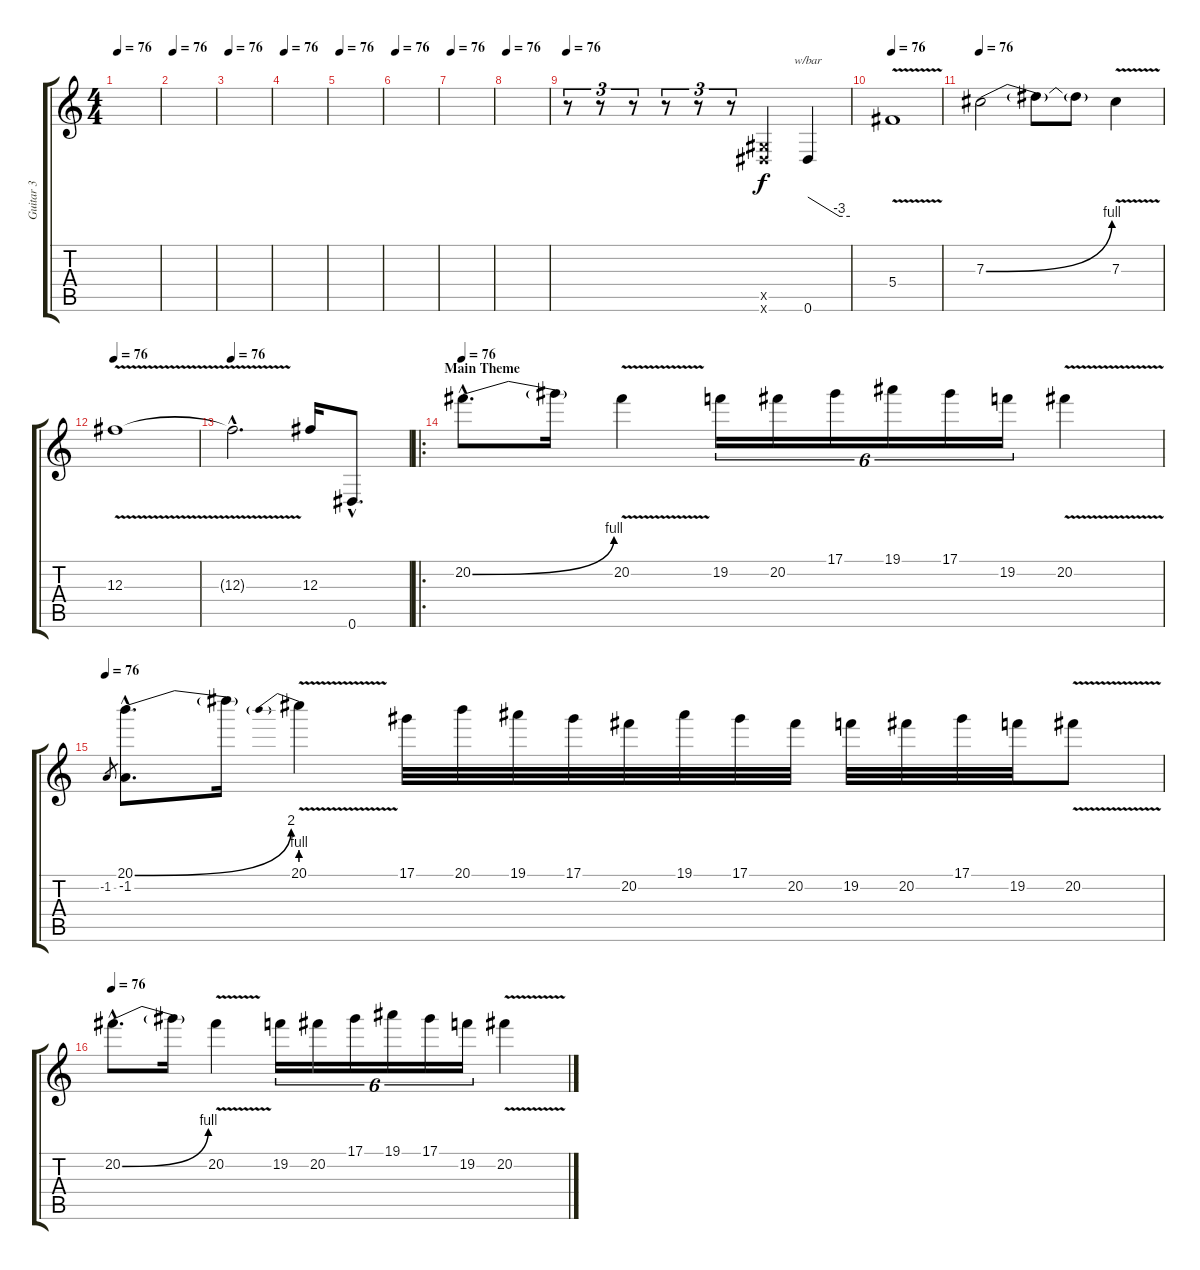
\track ("Guitar 3" "Guitar 3") {instrument distortionguitar}
\staff {score tabs}
\tuning (Eb4 Bb3 Gb3 Db3 Ab2 Eb2) {hide}
\ts (4 4)
\tempo 76
\clef g2
\ks c
|
\tempo 76
|
\tempo 76
|
\tempo 76
|
\tempo 76
|
\tempo 76
|
\tempo 76
|
\tempo 76
|
\tempo 76
r.8{tu (3 2)} r.8{tu (3 2)} r.8{tu (3 2)} r.8{tu (3 2)} r.8{tu (3 2)} r.8{tu (3 2)} (0.5{x} 0.6{x}).4 0.6.4{tbe (custom default 0 0 45 -12 60 -12)} |
\tempo 76
5.4{v}.1 |
\tempo 76
7.3{be (bend 0 0 60 4)}.2 7.3{t}.8 7.3{t}.8 7.3{v}.4 |
\tempo 76
12.3{v}.1 |
\tempo 76
12.3{hac t}.2{d} 12.3.16 0.6{hac}.8{d} |
\ro
\section ("" "Main Theme")
\tempo 76
20.2{be (bend 0 0 60 4) hac}.8{d} 20.2{t}.16 20.2{v}.4 19.2.16{tu (6 4)} 20.2.16{tu (6 4)} 17.1.16{tu (6 4)} 19.1.16{tu (6 4)} 17.1.16{tu (6 4)} 19.2.16{tu (6 4)} 20.2{v}.4 |
\tempo 76
-1.2.8{gr} (20.1{be (bend 0 0 60 8) hac} -1.2{hac}).8{d} 20.1{t}.16 20.1{be (prebend 0 4 60 4) v}.4 17.1.32 20.1.32 19.1.32 17.1.32 20.2.32 19.1.32 17.1.32 20.2.32 19.2.32 20.2.32 17.1.32 19.2.32 20.2{v}.8 |
\tempo 76
20.2{be (bend 0 0 60 4) hac}.8{d} 20.2{t}.16 20.2{v}.4 19.2.16{tu (6 4)} 20.2.16{tu (6 4)} 17.1.16{tu (6 4)} 19.1.16{tu (6 4)} 17.1.16{tu (6 4)} 19.2.16{tu (6 4)} 20.2{v}.4
